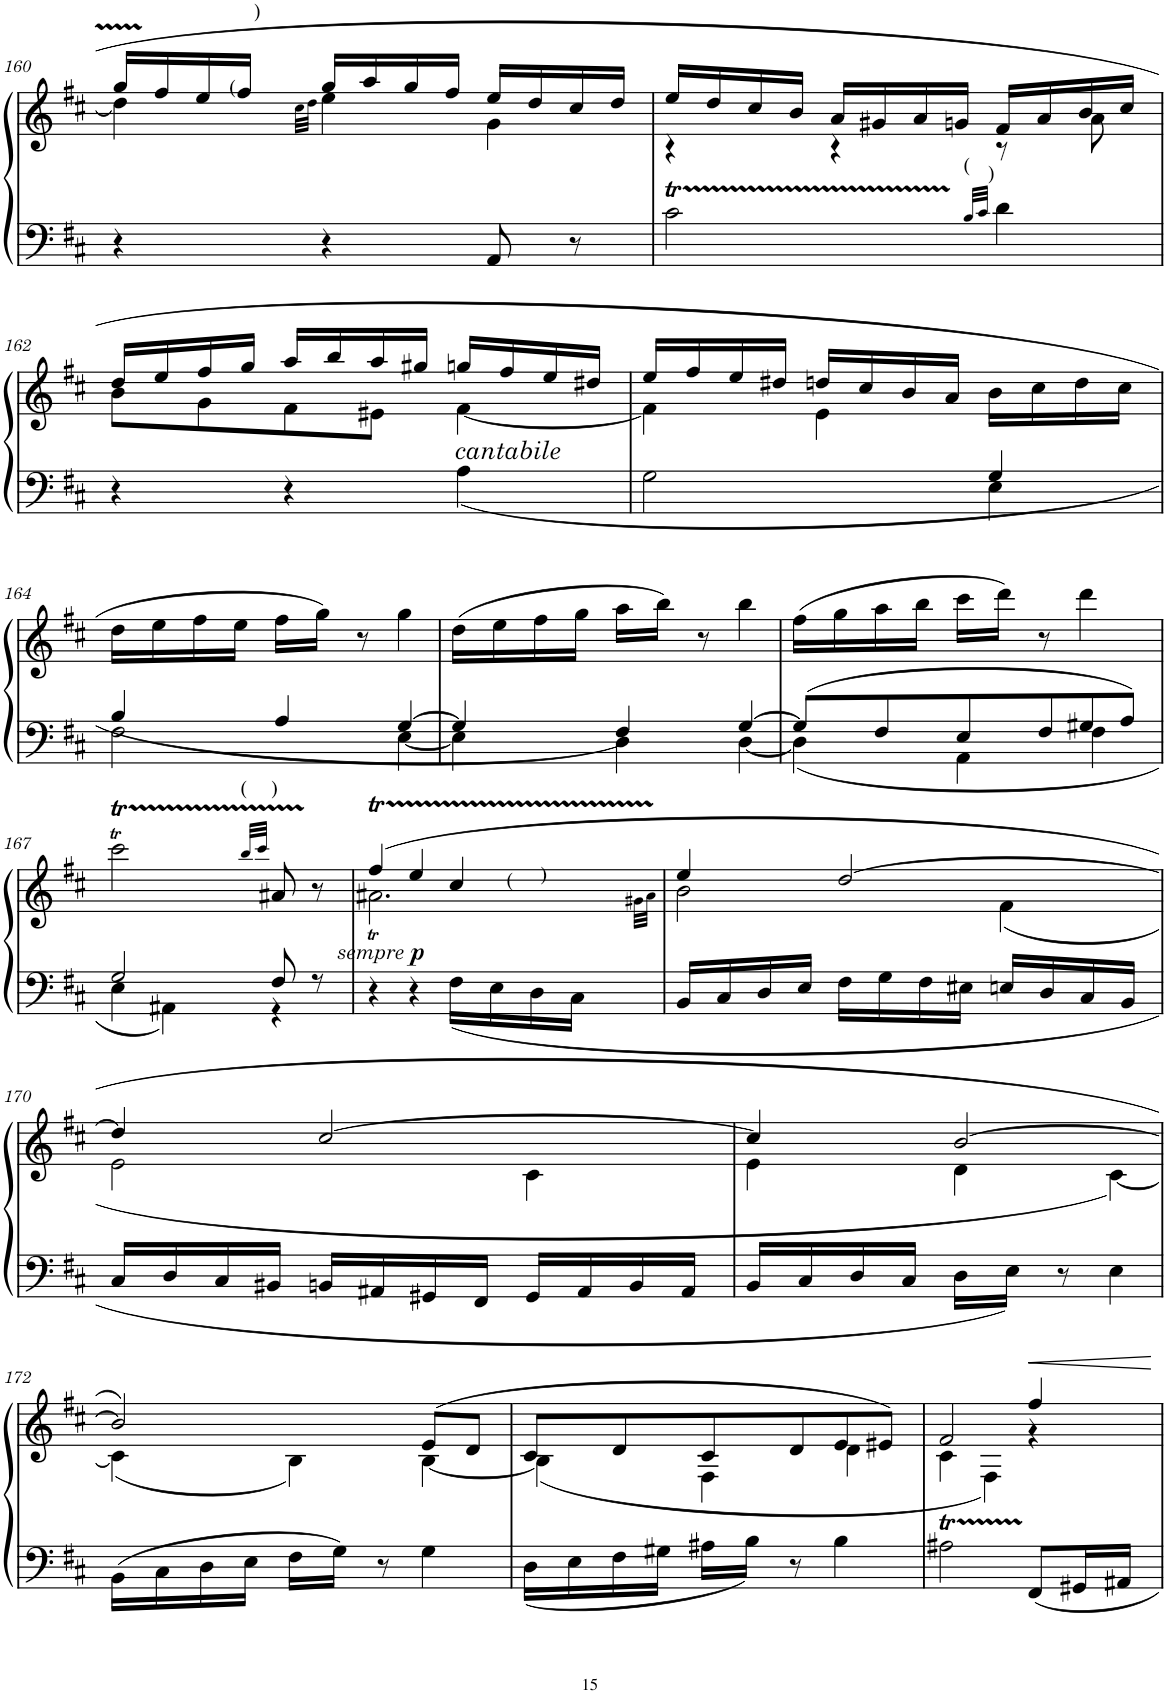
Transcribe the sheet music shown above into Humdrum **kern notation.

**kern	**kern	**dynam
*part1	*part1	*part1
*staff2	*staff1	*staff1/2
*I"Piano	*	*
*I'Pno.	*	*
!!LO:PB:g=z
*clefF4	*clefG2	*
*k[f#c#]	*k[f#c#]	*
*M3/4	*M3/4	*
=160	=160	=160
*	*^	*
*	*	*^	*
4r	16gg/LL	4dd\]	8.dd!	.
.	16ff#/	.	.	.
.	16ee/	.	.	.
!	!LO:TX:a:t=(	!	!	!
!	!LO:TX:a:t=)	!	!	!
.	16ff#/JJ	.	32cc#!	.
.	.	.	32dd!	.
.	.	32qcc#\LLL	.	.
.	.	32qdd\JJJ	.	.
4r	16gg/LL	4ee\	2ryy	.
.	16aa/	.	.	.
.	16gg/	.	.	.
.	16ff#/JJ	.	.	.
8AA/	16ee/LL	4g\	.	.
.	16dd/	.	.	.
8r	16cc#/	.	.	.
.	16dd/JJ	.	.	.
*	*	*v	*v	*
=161	=161	=161	=161
2c#t\	16ee/LL	4r	.
.	16dd/	.	.
.	16cc#/	.	.
.	16b/JJ	.	.
.	16a/LL	4r	.
.	16g#X/	.	.
.	16a/	.	.
.	16gn/JJ	.	.
32qB/LLL	.	.	.
32qc#/JJJ	.	.	.
!	!LO:TX:b:t=(	!	!
!	!LO:TX:b:t=)	!	!
4d\	16f#/LL	8r	.
.	16a/	.	.
.	16b/	8a\	.
.	16cc#/JJ	.	.
!!LO:LB:g=z	!!
=162	=162	=162	=162
4r	16dd/LL	8b\L	.
.	16ee/	.	.
.	16ff#/	8g\	.
.	16gg/JJ	.	.
4r	16aa/LL	8f#\	.
.	16bb/	.	.
.	16aa/	8e#X\J	.
.	16gg#X/JJ	.	.
!	!LO:TX:b:i:t=cantabile	!	!
4A\	16ggn/LL	[4f#\	.
.	16ff#/	.	.
.	16ee/	.	.
.	16dd#X/JJ	.	.
=163	=163	=163	=163
*^	*	*	*
2G\	2ryy	16ee/LL	4f#\]	.
.	.	16ff#/	.	.
.	.	16ee/	.	.
.	.	16dd#X/JJ	.	.
.	.	16ddn/LL	4e\	.
.	.	16cc#/	.	.
.	.	16b/	.	.
.	.	16a/JJ	.	.
4G/	4E\	16b\LL	4ryy	.
.	.	16cc#\	.	.
.	.	16dd\	.	.
.	.	16cc#\JJ	.	.
*	*	*v	*v	*
!!LO:LB:g=z
=164	=164	=164	=164
4B/	2F#\	16dd\LL	.
.	.	16ee\	.
.	.	16ff#\	.
.	.	16ee\JJ	.
4A/	.	16ff#\LL	.
.	.	16gg\JJ	.
.	.	8r	.
[4G/	[4E\	4gg\	.
=165	=165	=165	=165
4G/]	4E\]	(16dd\LL	.
.	.	16ee\	.
.	.	16ff#\	.
.	.	16gg\JJ	.
4F#/	4D\	16aa\LL	.
.	.	16bb\JJ)	.
.	.	8r	.
[4G/	[4D\	4bb\	.
=166	=166	=166	=166
8G/L]	4D\]	(16ff#\LL	.
.	.	16gg\	.
8F#/	.	16aa\	.
.	.	16bb\JJ	.
8E/	4AA\	16ccc#\LL	.
.	.	16ddd\JJ)	.
8F#/	.	8r	.
8G#X/	4F#\	4ddd\	.
8A/J	.	.	.
!!LO:LB:g=z
=167	=167	=167	=167
*	*	*^	*
2G/	4E\	2ccc#t\	4..ccc#t!	.
.	4AA#X\	.	.	.
.	.	.	32bb!	.
.	.	.	32ccc#!	.
.	.	32qbb/LLL	.	.
.	.	32qccc#/JJJ	.	.
!	!	!LO:TX:a:t=(	!	!
!	!	!LO:TX:a:t=)	!	!
8F#/	4r	8a#XTTT/	4ryy	.
8r	.	8r	.	.
*v	*v	*	*	*
=168	=168	=168	=168
*	*	*^	*
!	!	!	!	!LO:DY:b
!	!	!	!	!LO:DY:n=1:b
4r	(4ff#t/	2.a#X\	[2a#t!	other-dynamics p
4r	4ee/	.	.	.
!	!LO:TX:a:t=(	!	!	!
!	!LO:TX:a:t=)	!	!	!
16F#\LL	4cc#TTT/	.	8.a#!]	.
16E\	.	.	.	.
16D\	.	.	.	.
16C#\JJ	.	.	32g#!	.
.	.	.	32a#!	.
*	*	*v	*v	*
.	.	32qg#X\LLL	.
.	.	32qa#\JJJ	.
=169	=169	=169	=169
16BB/LL	4ee/	2b\	.
16C#/	.	.	.
16D/	.	.	.
16E/JJ	.	.	.
16F#\LL	[2dd/	.	.
16G\	.	.	.
16F#\	.	.	.
16E#X\JJ	.	.	.
16En/LL	.	(4f#\	.
16D/	.	.	.
16C#/	.	.	.
16BB/JJ	.	.	.
!!LO:LB:g=z	!!
=170	=170	=170	=170
16C#/LL	4dd/]	2e\	.
16D/	.	.	.
16C#/	.	.	.
16BB#X/JJ	.	.	.
16BBn/LL	[2cc#/	.	.
16AA#X/	.	.	.
16GG#X/	.	.	.
16FF#/JJ	.	.	.
16GG#/LL	.	4c#\	.
16AA#/	.	.	.
16BB/	.	.	.
16AA#/JJ	.	.	.
=171	=171	=171	=171
16BB/LL	4cc#/]	4e\	.
16C#/	.	.	.
16D/	.	.	.
16C#/JJ	.	.	.
16D\LL	[2b/	4d\	.
16E\JJ	.	.	.
8r	.	.	.
4E\	.	[4c#\)	.
!!LO:LB:g=z	!!
=172	=172	=172	=172
16BB\LL	2b/])	(4c#\]	.
16C#\	.	.	.
16D\	.	.	.
16E\JJ	.	.	.
16F#\LL	.	4B\)	.
16G\JJ	.	.	.
8r	.	.	.
4G\	(8e/L	[4B\	.
.	8d/J	.	.
=173	=173	=173	=173
16D\LL	8c#/L	(4B\]	.
16E\	.	.	.
16F#\	8d/	.	.
16G#X\JJ	.	.	.
16A#X\LL	8c#/	4F#\	.
16B\JJ	.	.	.
8r	8d/	.	.
4B\	8e/	4d\	.
.	8e#X/J)	.	.
=174	=174	=174	=174
2A#Xt\	2f#/	4c#\	.
.	.	4F#\)	.
!	!	!	!LO:HP:b
8FF#/L	4ff#/	4r	<
16GG#X/L	.	.	.
16AA#X/JJ	.	.	.
*	*v	*v	*
.	.	[
=	=	=
*-	*-	*-
